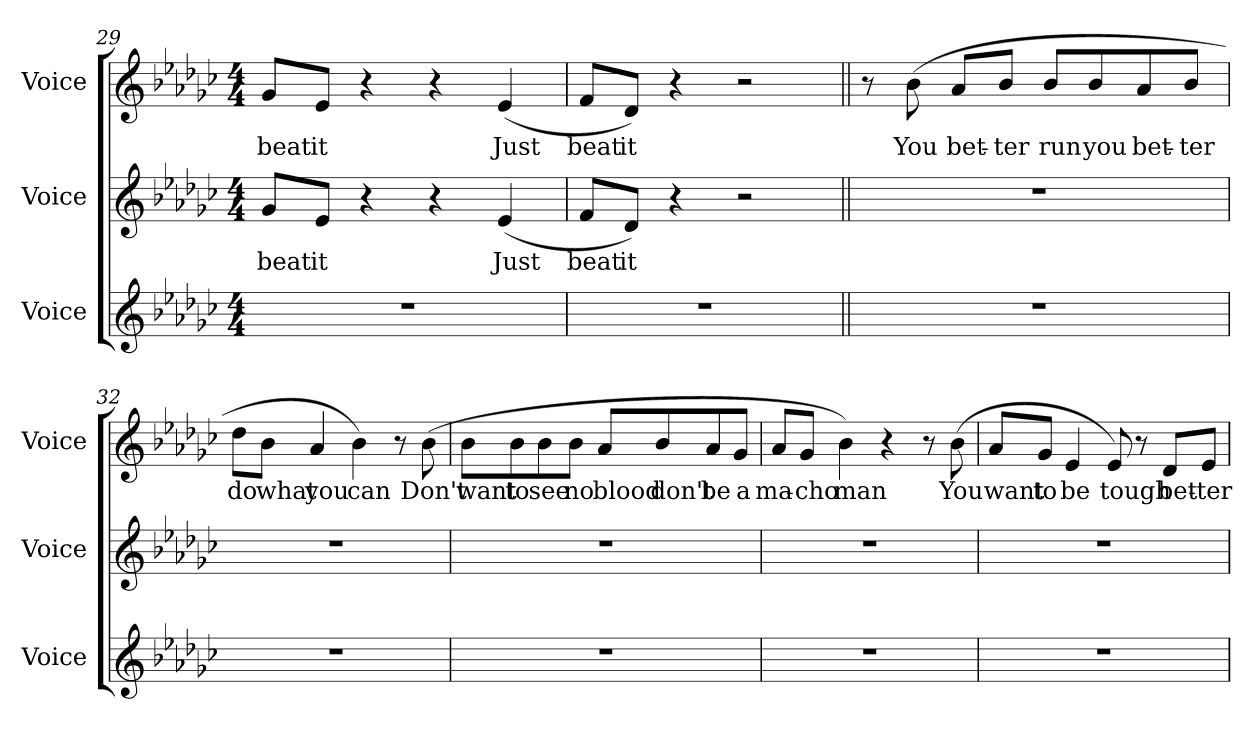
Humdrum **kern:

**kern	**kern	**text	**kern	**text
*part3	*part2	*part2	*part1	*part1
*staff3	*staff2	*staff2	*staff1	*staff1
*I"Voice	*I"Voice	*	*I"Voice	*
*I'Voice	*I'Voice	*	*I'Voice	*
*clefG2	*clefG2	*	*clefG2	*
*k[b-e-a-d-g-c-]	*k[b-e-a-d-g-c-]	*	*k[b-e-a-d-g-c-]	*
*e-:	*e-:	*	*e-:	*
*M4/4	*M4/4	*	*M4/4	*
=29	=29	=29	=29	=29
!	!	!LO:LY:b:color=#000000	!	!
!	!	!	!	!LO:LY:b:color=#000000
1r	8g-i/L	beat	8g-i/L	beat
!	!	!LO:LY:b:color=#000000	!	!
!	!	!	!	!LO:LY:b:color=#000000
.	8e-i/J	it	8e-i/J	it
.	4r	.	4r	.
.	4r	.	4r	.
!	!	!LO:LY:b:color=#000000	!	!
!	!	!	!	!LO:LY:b:color=#000000
.	(4e-i/	Just	(4e-i/	Just
=30	=30	=30	=30	=30
!	!	!LO:LY:b:color=#000000	!	!
!	!	!	!	!LO:LY:b:color=#000000
1r	8fi/L	beat	8fi/L	beat
!	!	!LO:LY:b:color=#000000	!	!
!	!	!	!	!LO:LY:b:color=#000000
.	8d-i/J)	it	8d-i/J)	it
.	4r	.	4r	.
.	2r	.	2r	.
=31||	=31||	=31||	=31||	=31||
1r	1r	.	8r	.
!	!	!	!	!LO:LY:b:color=#000000
.	.	.	(8b-i\	You
!	!	!	!	!LO:LY:b:color=#000000
.	.	.	8a-i/L	bet-
!	!	!	!	!LO:LY:b:color=#000000
.	.	.	8b-i/J	-ter
!	!	!	!	!LO:LY:b:color=#000000
.	.	.	8b-i/L	run
!	!	!	!	!LO:LY:b:color=#000000
.	.	.	8b-i/	you
!	!	!	!	!LO:LY:b:color=#000000
.	.	.	8a-i/	bet-
!	!	!	!	!LO:LY:b:color=#000000
.	.	.	8b-i/J	-ter
!!LO:LB:g=z
=32	=32	=32	=32	=32
!	!	!	!	!LO:LY:b:color=#000000
1r	1r	.	8dd-i\L	do
!	!	!	!	!LO:LY:b:color=#000000
.	.	.	8b-i\J	what
!	!	!	!	!LO:LY:b:color=#000000
.	.	.	4a-i/	you
!	!	!	!	!LO:LY:b:color=#000000
.	.	.	4b-i\)	can
.	.	.	8r	.
!	!	!	!	!LO:LY:b:color=#000000
.	.	.	(8b-i\	Don't
=33	=33	=33	=33	=33
!	!	!	!	!LO:LY:b:color=#000000
1r	1r	.	8b-i\L	want
!	!	!	!	!LO:LY:b:color=#000000
.	.	.	8b-i\	to
!	!	!	!	!LO:LY:b:color=#000000
.	.	.	8b-i\	see
!	!	!	!	!LO:LY:b:color=#000000
.	.	.	8b-i\J	no
!	!	!	!	!LO:LY:b:color=#000000
.	.	.	8a-i/L	blood
!	!	!	!	!LO:LY:b:color=#000000
.	.	.	8b-i/	don't
!	!	!	!	!LO:LY:b:color=#000000
.	.	.	8a-i/	be
!	!	!	!	!LO:LY:b:color=#000000
.	.	.	8g-i/J	a
=34	=34	=34	=34	=34
!	!	!	!	!LO:LY:b:color=#000000
1r	1r	.	8a-i/L	ma-
!	!	!	!	!LO:LY:b:color=#000000
.	.	.	8g-i/J	-cho
!	!	!	!	!LO:LY:b:color=#000000
.	.	.	4b-i\)	man
.	.	.	4r	.
.	.	.	8r	.
!	!	!	!	!LO:LY:b:color=#000000
.	.	.	(8b-i\	You
!!LO:PB:g=z
=35	=35	=35	=35	=35
!	!	!	!	!LO:LY:b:color=#000000
1r	1r	.	8a-i/L	want
!	!	!	!	!LO:LY:b:color=#000000
.	.	.	8g-i/J	to
!	!	!	!	!LO:LY:b:color=#000000
.	.	.	4e-i/	be
!	!	!	!	!LO:LY:b:color=#000000
.	.	.	8e-i/)	tough
.	.	.	8r	.
!	!	!	!	!LO:LY:b:color=#000000
.	.	.	8d-i/L	bet-
!	!	!	!	!LO:LY:b:color=#000000
.	.	.	8e-i/J	-ter
=	=	=	=	=
*-	*-	*-	*-	*-
